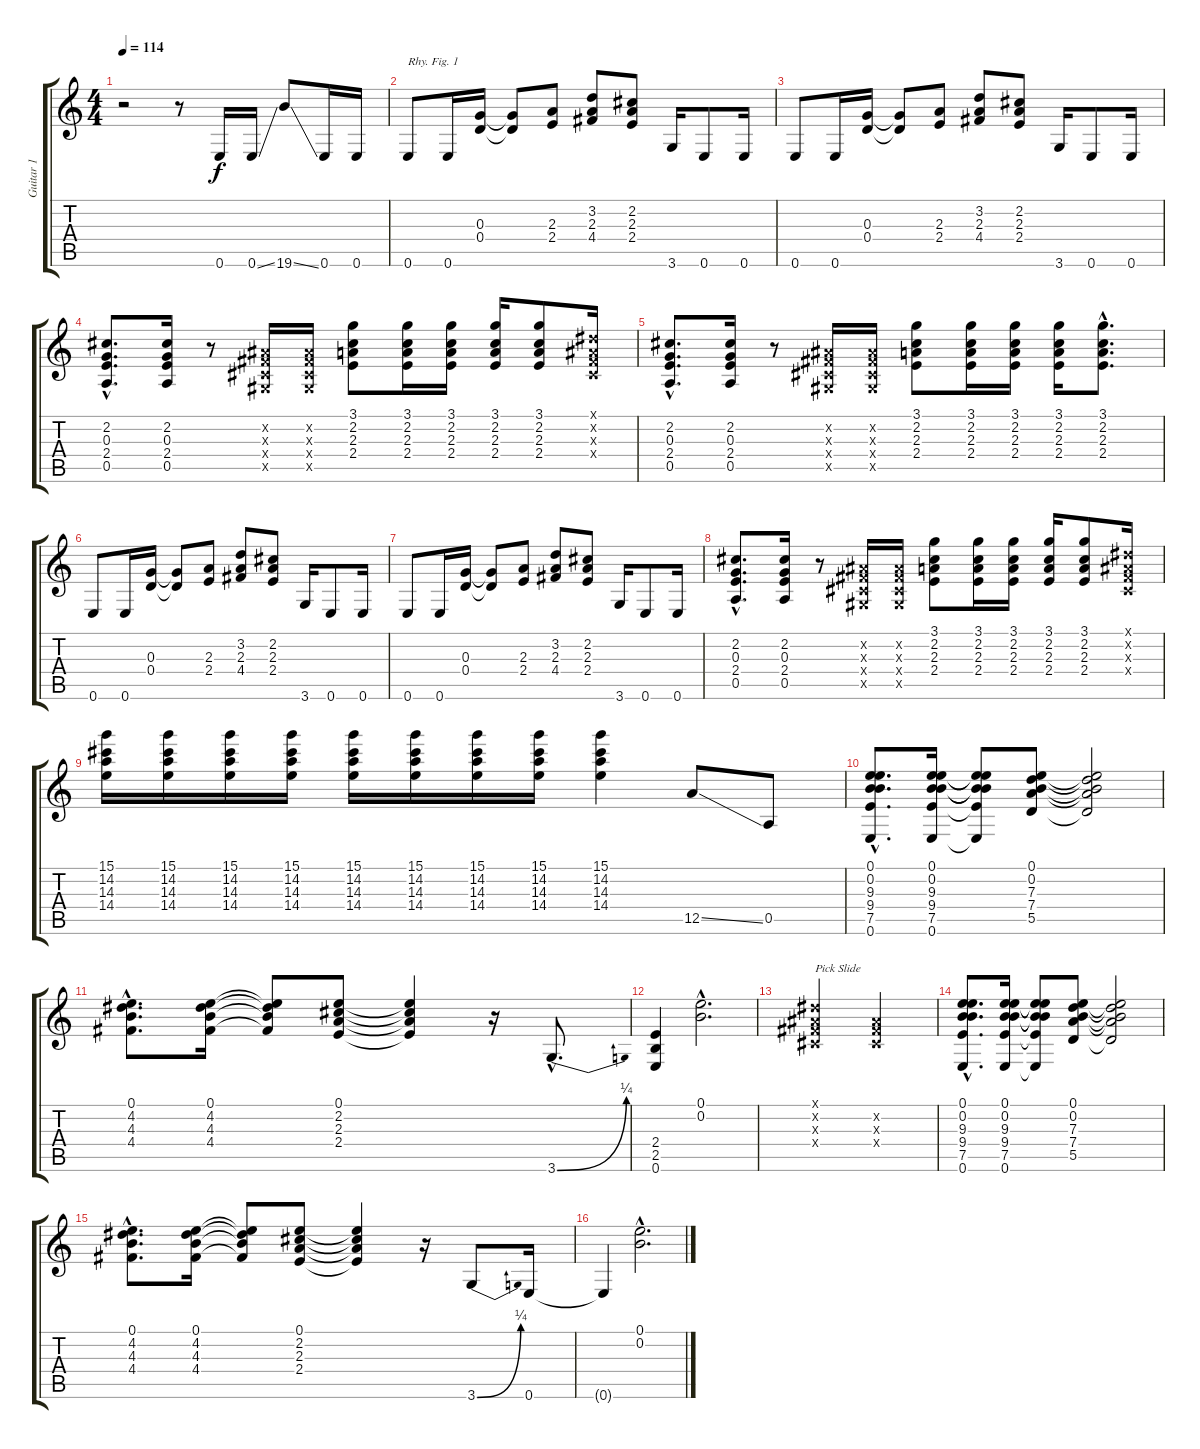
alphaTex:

\track ("Guitar 1" "Guitar 1") {instrument distortionguitar}
\staff {score tabs}
\tuning (E4 B3 G3 D3 A2 E2) {hide}
\ts (4 4)
\tempo 114
\clef g2
\ks c
r.2{dy f instrument distortionguitar} r.8 0.6.16 0.6{ss}.16 19.6{ss}.8 0.6.16 0.6.16 |
0.6.8{txt "Rhy. Fig. 1"} 0.6.16 (0.3 0.4).16 (0.3{t} 0.4{t}).8 (2.3 2.4).8 (3.2 2.3 4.4).8 (2.2 2.3 2.4).8 3.6.16 0.6.8 0.6.16 |
0.6.8 0.6.16 (0.3 0.4).16 (0.3{t} 0.4{t}).8 (2.3 2.4).8 (3.2 2.3 4.4).8 (2.2 2.3 2.4).8 3.6.16 0.6.8 0.6.16 |
(2.2{hac} 0.3{hac} 2.4{hac} 0.5{hac}).8{d} (2.2 0.3 2.4 0.5).16 r.8 (-1.2{x} -1.3{x} -1.4{x} -1.5{x}).16 (-1.2{x} -1.3{x} -1.4{x} -1.5{x}).16 (3.1 2.2 2.3 2.4).8 (3.1 2.2 2.3 2.4).16 (3.1 2.2 2.3 2.4).16 (3.1 2.2 2.3 2.4).16 (3.1 2.2 2.3 2.4).8 (-1.1{x} -1.2{x} -1.3{x} -1.4{x}).16 |
(2.2{hac} 0.3{hac} 2.4{hac} 0.5{hac}).8{d} (2.2 0.3 2.4 0.5).16 r.8 (-1.2{x} -1.3{x} -1.4{x} -1.5{x}).16 (-1.2{x} -1.3{x} -1.4{x} -1.5{x}).16 (3.1 2.2 2.3 2.4).8 (3.1 2.2 2.3 2.4).16 (3.1 2.2 2.3 2.4).16 (3.1 2.2 2.3 2.4).16 (3.1{hac} 2.2{hac} 2.3{hac} 2.4{hac}).8{d} |
0.6.8 0.6.16 (0.3 0.4).16 (0.3{t} 0.4{t}).8 (2.3 2.4).8 (3.2 2.3 4.4).8 (2.2 2.3 2.4).8 3.6.16 0.6.8 0.6.16 |
0.6.8 0.6.16 (0.3 0.4).16 (0.3{t} 0.4{t}).8 (2.3 2.4).8 (3.2 2.3 4.4).8 (2.2 2.3 2.4).8 3.6.16 0.6.8 0.6.16 |
(2.2{hac} 0.3{hac} 2.4{hac} 0.5{hac}).8{d} (2.2 0.3 2.4 0.5).16 r.8 (-1.2{x} -1.3{x} -1.4{x} -1.5{x}).16 (-1.2{x} -1.3{x} -1.4{x} -1.5{x}).16 (3.1 2.2 2.3 2.4).8 (3.1 2.2 2.3 2.4).16 (3.1 2.2 2.3 2.4).16 (3.1 2.2 2.3 2.4).16 (3.1 2.2 2.3 2.4).8 (-1.1{x} -1.2{x} -1.3{x} -1.4{x}).16 |
(15.1 14.2 14.3 14.4).16 (15.1 14.2 14.3 14.4).16 (15.1 14.2 14.3 14.4).16 (15.1 14.2 14.3 14.4).16 (15.1 14.2 14.3 14.4).16 (15.1 14.2 14.3 14.4).16 (15.1 14.2 14.3 14.4).16 (15.1 14.2 14.3 14.4).16 (15.1 14.2 14.3 14.4).4 12.5{ss}.8 0.5.8 |
(0.1{hac} 0.2{hac} 9.3{hac} 9.4{hac} 7.5{hac} 0.6{hac}).8{d} (0.1 0.2 9.3 9.4 7.5 0.6).16 (0.1{t} 0.2{t} 9.3{t} 9.4{t} 7.5{t} 0.6{t}).8 (0.1 0.2 7.3 7.4 5.5).8 (0.1{t} 0.2{t} 7.3{t} 7.4{t} 5.5{t}).2 |
(0.1{hac} 4.2{hac} 4.3{hac} 4.4{hac}).8{d} (0.1 4.2 4.3 4.4).16 (0.1{t} 4.2{t} 4.3{t} 4.4{t}).8 (0.1 2.2 2.3 2.4).8 (0.1{t} 2.2{t} 2.3{t} 2.4{t}).4 r.16 3.6{be (bend 0 0 60 1) hac}.8{d} |
(2.4 2.5 0.6).4 (0.1{hac} 0.2{hac}).2{d} |
(-1.1{x} -1.2{x} -1.3{x} -1.4{x}).2{txt "Pick Slide"} (-1.2{x} -1.3{x} -1.4{x}).2 |
(0.1{hac} 0.2{hac} 9.3{hac} 9.4{hac} 7.5{hac} 0.6{hac}).8{d} (0.1 0.2 9.3 9.4 7.5 0.6).16 (0.1{t} 0.2{t} 9.3{t} 9.4{t} 7.5{t} 0.6{t}).8 (0.1 0.2 7.3 7.4 5.5).8 (0.1{t} 0.2{t} 7.3{t} 7.4{t} 5.5{t}).2 |
(0.1{hac} 4.2{hac} 4.3{hac} 4.4{hac}).8{d} (0.1 4.2 4.3 4.4).16 (0.1{t} 4.2{t} 4.3{t} 4.4{t}).8 (0.1 2.2 2.3 2.4).8 (0.1{t} 2.2{t} 2.3{t} 2.4{t}).4 r.16 3.6{be (bend 0 0 60 1)}.8 0.6.16 |
0.6{t}.4 (0.1{hac} 0.2{hac}).2{d}
